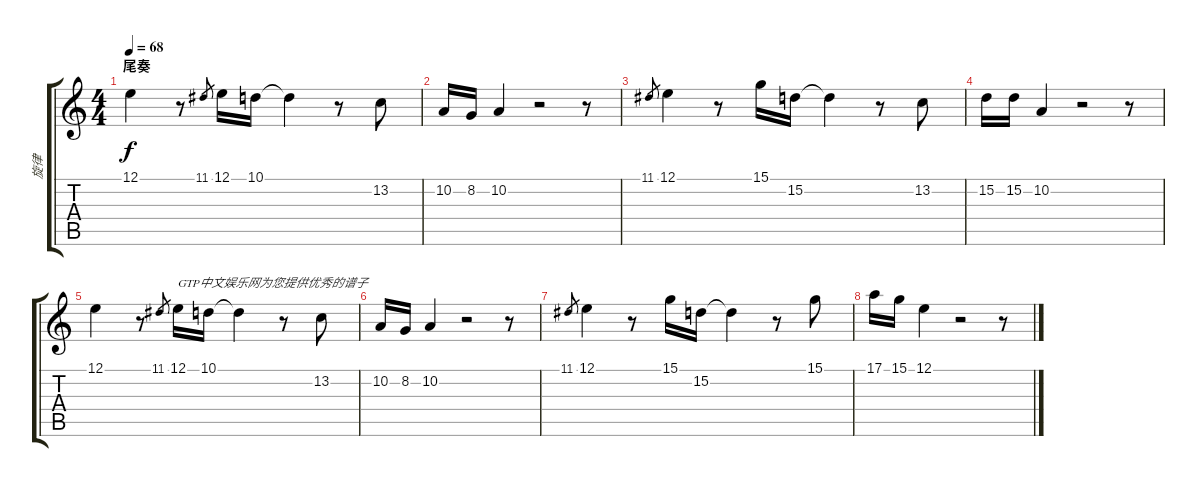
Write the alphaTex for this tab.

\track ("旋律" "旋律") {instrument fx1rain}
\staff {score tabs}
\tuning (E4 B3 G3 D3 A2 E2) {hide}
\ts (4 4)
\section ("" "尾奏")
\tempo 68
\clef g2
\ks c
12.1.4{dy f} r.8 11.1.8{gr} 12.1.16 10.1.16 10.1{t}.4 r.8 13.2.8 |
10.2.16 8.2.16 10.2.4 r.2 r.8 |
11.1.8{gr} 12.1.4 r.8 15.1.16 15.2.16 15.2{t}.4 r.8 13.2.8 |
15.2.16 15.2.16 10.2.4 r.2 r.8 |
12.1.4 r.8 11.1.8{gr} 12.1.16{txt "GTP中文娱乐网为您提供优秀的谱子"} 10.1.16 10.1{t}.4 r.8 13.2.8 |
10.2.16 8.2.16 10.2.4 r.2 r.8 |
11.1.8{gr} 12.1.4 r.8 15.1.16 15.2.16 15.2{t}.4 r.8 15.1.8 |
17.1.16 15.1.16 12.1.4 r.2 r.8
